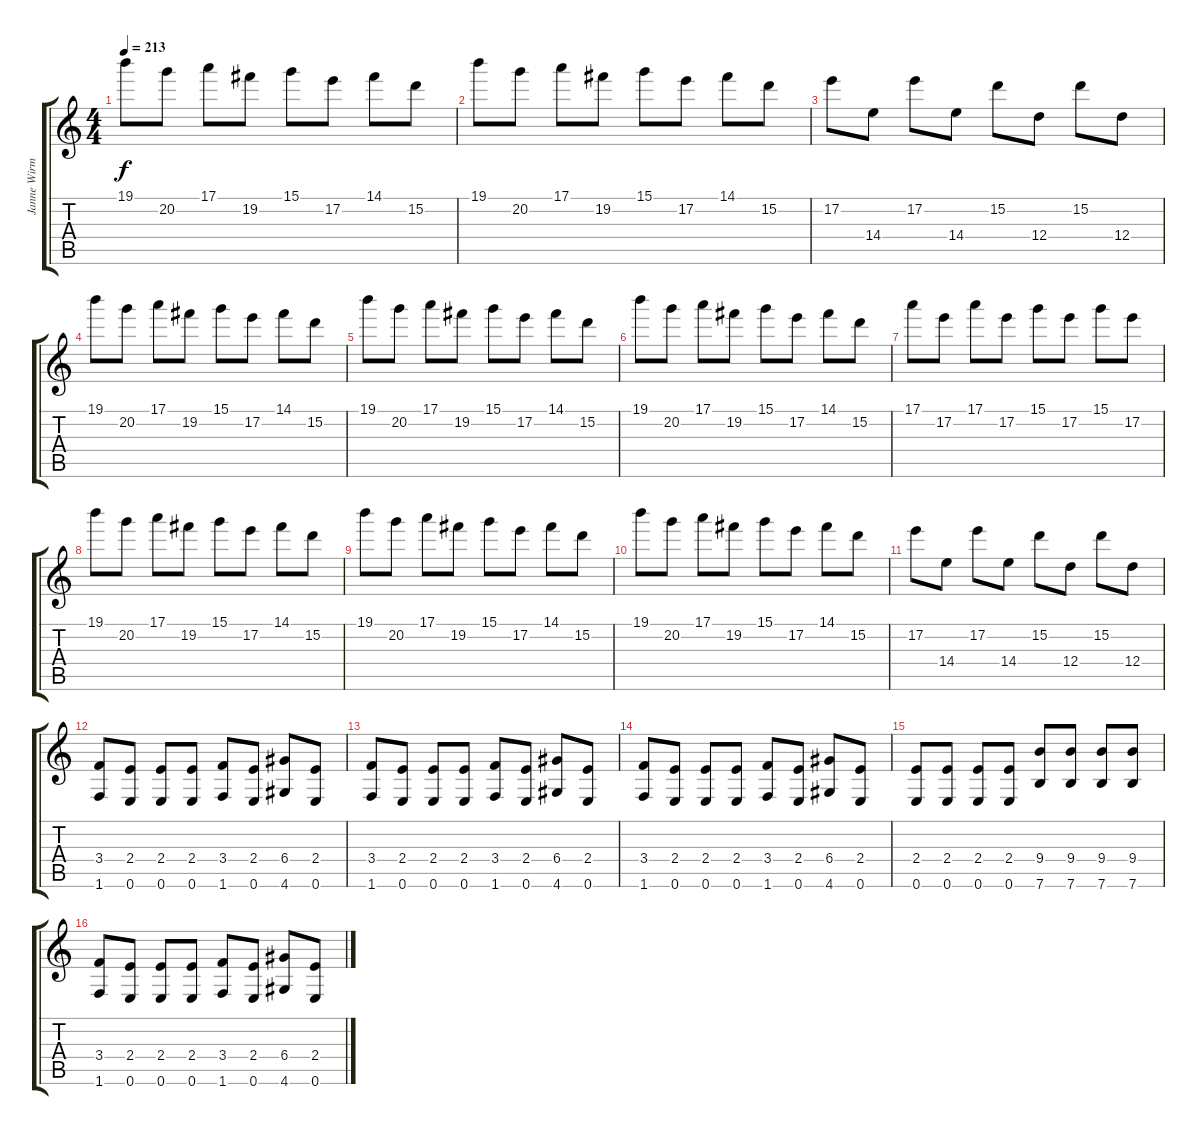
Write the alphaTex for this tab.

\track ("Janne Wirman" "Janne Wirm") {instrument electricguitarjazz}
\staff {score tabs}
\tuning (E4 B3 G3 D3 A2 E2) {hide}
\ts (4 4)
\tempo 213
\clef g2
\ks c
19.1.8{dy f} 20.2.8 17.1.8 19.2.8 15.1.8 17.2.8 14.1.8 15.2.8 |
19.1.8 20.2.8 17.1.8 19.2.8 15.1.8 17.2.8 14.1.8 15.2.8 |
17.2.8 14.4.8 17.2.8 14.4.8 15.2.8 12.4.8 15.2.8 12.4.8 |
19.1.8 20.2.8 17.1.8 19.2.8 15.1.8 17.2.8 14.1.8 15.2.8 |
19.1.8 20.2.8 17.1.8 19.2.8 15.1.8 17.2.8 14.1.8 15.2.8 |
19.1.8 20.2.8 17.1.8 19.2.8 15.1.8 17.2.8 14.1.8 15.2.8 |
17.1.8 17.2.8 17.1.8 17.2.8 15.1.8 17.2.8 15.1.8 17.2.8 |
19.1.8 20.2.8 17.1.8 19.2.8 15.1.8 17.2.8 14.1.8 15.2.8 |
19.1.8 20.2.8 17.1.8 19.2.8 15.1.8 17.2.8 14.1.8 15.2.8 |
19.1.8 20.2.8 17.1.8 19.2.8 15.1.8 17.2.8 14.1.8 15.2.8 |
17.2.8 14.4.8 17.2.8 14.4.8 15.2.8 12.4.8 15.2.8 12.4.8 |
(3.4 1.6).8{instrument brightacousticpiano} (2.4 0.6).8 (2.4 0.6).8 (2.4 0.6).8 (3.4 1.6).8 (2.4 0.6).8 (6.4 4.6).8 (2.4 0.6).8 |
(3.4 1.6).8{instrument brightacousticpiano} (2.4 0.6).8 (2.4 0.6).8 (2.4 0.6).8 (3.4 1.6).8 (2.4 0.6).8 (6.4 4.6).8 (2.4 0.6).8 |
(3.4 1.6).8{instrument brightacousticpiano} (2.4 0.6).8 (2.4 0.6).8 (2.4 0.6).8 (3.4 1.6).8 (2.4 0.6).8 (6.4 4.6).8 (2.4 0.6).8 |
(2.4 0.6).8{instrument brightacousticpiano} (2.4 0.6).8 (2.4 0.6).8 (2.4 0.6).8 (9.4 7.6).8 (9.4 7.6).8 (9.4 7.6).8 (9.4 7.6).8 |
(3.4 1.6).8{instrument brightacousticpiano} (2.4 0.6).8 (2.4 0.6).8 (2.4 0.6).8 (3.4 1.6).8 (2.4 0.6).8 (6.4 4.6).8 (2.4 0.6).8
